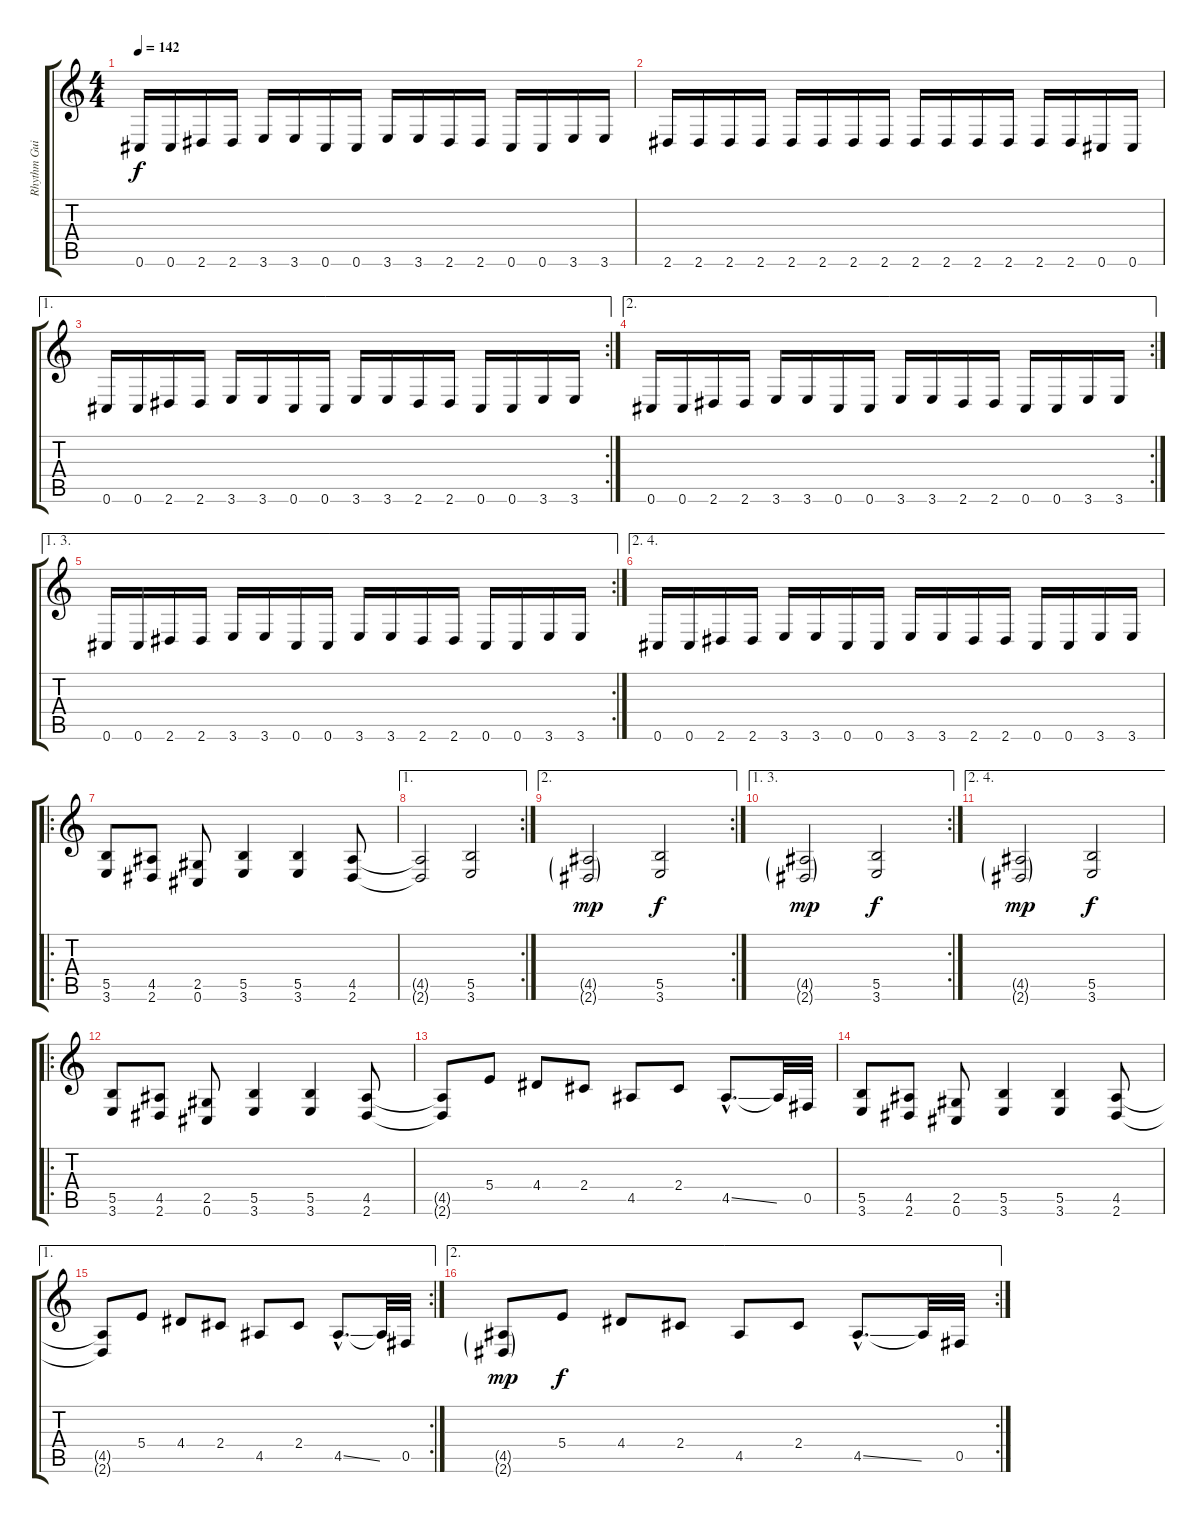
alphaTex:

\track ("Rhythm Guitar" "Rhythm Gui") {instrument overdrivenguitar}
\staff {score tabs}
\tuning (Db4 Ab3 E3 B2 Gb2 Db2) {hide}
\ts (4 4)
\tempo 142
\clef g2
\ks c
0.6.16{dy f} 0.6.16 2.6.16 2.6.16 3.6.16 3.6.16 0.6.16 0.6.16 3.6.16 3.6.16 2.6.16 2.6.16 0.6.16 0.6.16 3.6.16 3.6.16 |
2.6.16 2.6.16 2.6.16 2.6.16 2.6.16 2.6.16 2.6.16 2.6.16 2.6.16 2.6.16 2.6.16 2.6.16 2.6.16 2.6.16 0.6.16 0.6.16 |
\ae 1
\rc 2
0.6.16 0.6.16 2.6.16 2.6.16 3.6.16 3.6.16 0.6.16 0.6.16 3.6.16 3.6.16 2.6.16 2.6.16 0.6.16 0.6.16 3.6.16 3.6.16 |
\ae 2
\rc 2
0.6.16 0.6.16 2.6.16 2.6.16 3.6.16 3.6.16 0.6.16 0.6.16 3.6.16 3.6.16 2.6.16 2.6.16 0.6.16 0.6.16 3.6.16 3.6.16 |
\ae (1 3)
\rc 2
0.6.16 0.6.16 2.6.16 2.6.16 3.6.16 3.6.16 0.6.16 0.6.16 3.6.16 3.6.16 2.6.16 2.6.16 0.6.16 0.6.16 3.6.16 3.6.16 |
\ae (2 4)
0.6.16 0.6.16 2.6.16 2.6.16 3.6.16 3.6.16 0.6.16 0.6.16 3.6.16 3.6.16 2.6.16 2.6.16 0.6.16 0.6.16 3.6.16 3.6.16 |
\ro
(5.5 3.6).8 (4.5 2.6).8 (2.5 0.6).8 (5.5 3.6).4 (5.5 3.6).4 (4.5 2.6).8 |
\ae 1
\rc 2
(4.5{t} 2.6{t}).2 (5.5 3.6).2 |
\ae 2
\rc 2
(4.5{g} 2.6{g}).2{dy mp} (5.5 3.6).2{dy f} |
\ae (1 3)
\rc 2
(4.5{g} 2.6{g}).2{dy mp} (5.5 3.6).2{dy f} |
\ae (2 4)
(4.5{g} 2.6{g}).2{dy mp} (5.5 3.6).2{dy f} |
\ro
(5.5 3.6).8 (4.5 2.6).8 (2.5 0.6).8 (5.5 3.6).4 (5.5 3.6).4 (4.5 2.6).8 |
(4.5{t} 2.6{t}).8 5.4.8 4.4.8 2.4.8 4.5.8 2.4.8 4.5{ss hac}.8{d} 4.5{t}.32 0.5.32 |
(5.5 3.6).8 (4.5 2.6).8 (2.5 0.6).8 (5.5 3.6).4 (5.5 3.6).4 (4.5 2.6).8 |
\ae 1
\rc 2
(4.5{t} 2.6{t}).8 5.4.8 4.4.8 2.4.8 4.5.8 2.4.8 4.5{ss hac}.8{d} 4.5{t}.32 0.5.32 |
\ae 2
\rc 2
(4.5{g} 2.6{g}).8{dy mp} 5.4.8{dy f} 4.4.8 2.4.8 4.5.8 2.4.8 4.5{ss hac}.8{d} 4.5{t}.32 0.5.32
